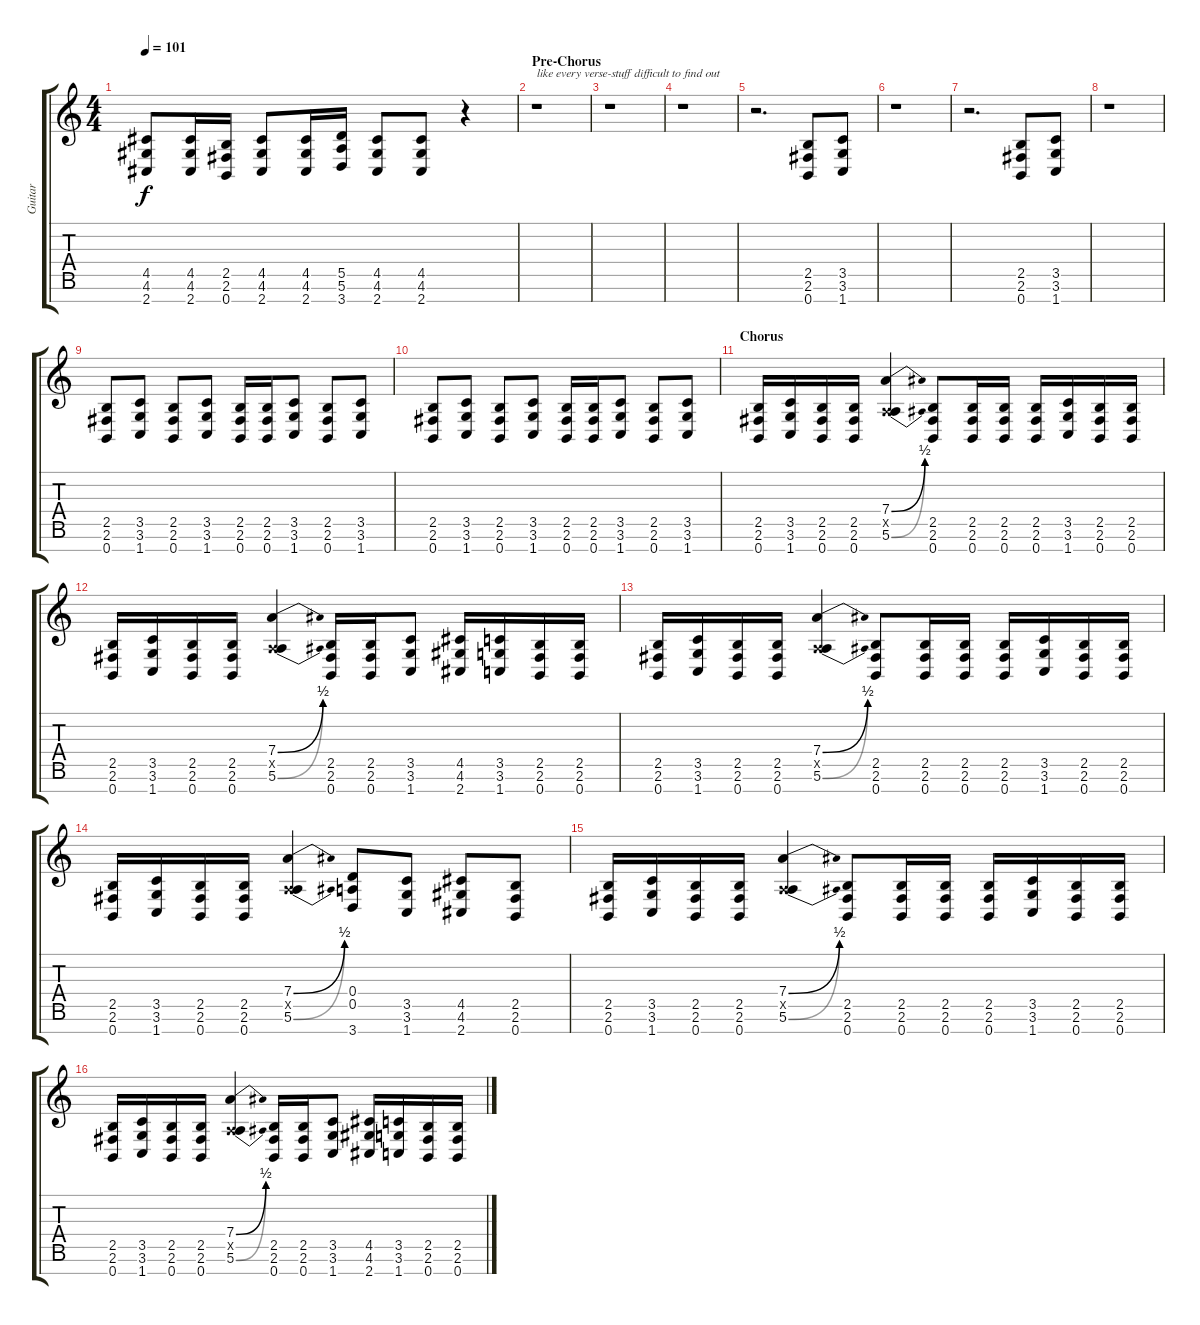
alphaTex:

\track ("Guitar" "Guitar") {instrument distortionguitar}
\staff {score tabs}
\tuning (E4 B3 G3 D3 A2 E2 B1) {hide}
\ts (4 4)
\tempo 101
\clef g2
\ks c
(4.5 4.6 2.7).8{dy f} (4.5 4.6 2.7).16 (2.5 2.6 0.7).16 (4.5 4.6 2.7).8 (4.5 4.6 2.7).16 (5.5 5.6 3.7).16 (4.5 4.6 2.7).8 (4.5 4.6 2.7).8 r.4 |
\section ("" "Pre-Chorus")
r.1{txt "like every verse-stuff difficult to find out"} |
r.1 |
r.1 |
r.2{d} (2.5 2.6 0.7).8 (3.5 3.6 1.7).8 |
r.1 |
r.2{d} (2.5 2.6 0.7).8 (3.5 3.6 1.7).8 |
r.1 |
(2.5 2.6 0.7).8 (3.5 3.6 1.7).8 (2.5 2.6 0.7).8 (3.5 3.6 1.7).8 (2.5 2.6 0.7).16 (2.5 2.6 0.7).16 (3.5 3.6 1.7).8 (2.5 2.6 0.7).8 (3.5 3.6 1.7).8 |
(2.5 2.6 0.7).8 (3.5 3.6 1.7).8 (2.5 2.6 0.7).8 (3.5 3.6 1.7).8 (2.5 2.6 0.7).16 (2.5 2.6 0.7).16 (3.5 3.6 1.7).8 (2.5 2.6 0.7).8 (3.5 3.6 1.7).8 |
\section ("" "Chorus")
(2.5 2.6 0.7).16 (3.5 3.6 1.7).16 (2.5 2.6 0.7).16 (2.5 2.6 0.7).16 (7.4{be (bend 0 0 60 2)} 0.5{x} 5.6{be (bend 0 0 60 2)}).4 (2.5 2.6 0.7).8 (2.5 2.6 0.7).16 (2.5 2.6 0.7).16 (2.5 2.6 0.7).16 (3.5 3.6 1.7).16 (2.5 2.6 0.7).16 (2.5 2.6 0.7).16 |
(2.5 2.6 0.7).16 (3.5 3.6 1.7).16 (2.5 2.6 0.7).16 (2.5 2.6 0.7).16 (7.4{be (bend 0 0 60 2)} 0.5{x} 5.6{be (bend 0 0 60 2)}).4 (2.5 2.6 0.7).16 (2.5 2.6 0.7).16 (3.5 3.6 1.7).8 (4.5 4.6 2.7).16 (3.5 3.6 1.7).16 (2.5 2.6 0.7).16 (2.5 2.6 0.7).16 |
(2.5 2.6 0.7).16 (3.5 3.6 1.7).16 (2.5 2.6 0.7).16 (2.5 2.6 0.7).16 (7.4{be (bend 0 0 60 2)} 0.5{x} 5.6{be (bend 0 0 60 2)}).4 (2.5 2.6 0.7).8 (2.5 2.6 0.7).16 (2.5 2.6 0.7).16 (2.5 2.6 0.7).16 (3.5 3.6 1.7).16 (2.5 2.6 0.7).16 (2.5 2.6 0.7).16 |
(2.5 2.6 0.7).16 (3.5 3.6 1.7).16 (2.5 2.6 0.7).16 (2.5 2.6 0.7).16 (7.4{be (bend 0 0 60 2)} 0.5{x} 5.6{be (bend 0 0 60 2)}).4 (0.4 0.5 3.7).8 (3.5 3.6 1.7).8 (4.5 4.6 2.7).8 (2.5 2.6 0.7).8 |
(2.5 2.6 0.7).16 (3.5 3.6 1.7).16 (2.5 2.6 0.7).16 (2.5 2.6 0.7).16 (7.4{be (bend 0 0 60 2)} 0.5{x} 5.6{be (bend 0 0 60 2)}).4 (2.5 2.6 0.7).8 (2.5 2.6 0.7).16 (2.5 2.6 0.7).16 (2.5 2.6 0.7).16 (3.5 3.6 1.7).16 (2.5 2.6 0.7).16 (2.5 2.6 0.7).16 |
(2.5 2.6 0.7).16 (3.5 3.6 1.7).16 (2.5 2.6 0.7).16 (2.5 2.6 0.7).16 (7.4{be (bend 0 0 60 2)} 0.5{x} 5.6{be (bend 0 0 60 2)}).4 (2.5 2.6 0.7).16 (2.5 2.6 0.7).16 (3.5 3.6 1.7).8 (4.5 4.6 2.7).16 (3.5 3.6 1.7).16 (2.5 2.6 0.7).16 (2.5 2.6 0.7).16
